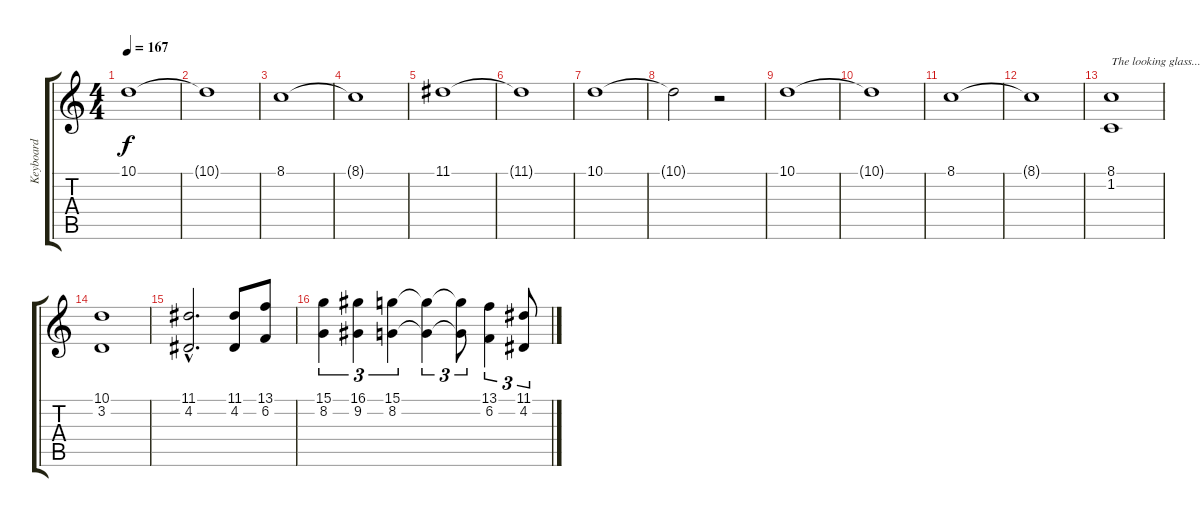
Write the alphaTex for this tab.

\track ("Keyboard" "Keyboard") {instrument pad4choir}
\staff {score tabs}
\tuning (E4 B3 G3 D3 A2 E2) {hide}
\ts (4 4)
\tempo 167
\clef g2
\ks c
10.1.1{dy f} |
10.1{t}.1 |
8.1.1 |
8.1{t}.1 |
11.1.1 |
11.1{t}.1 |
10.1.1 |
10.1{t}.2 r.2 |
10.1.1 |
10.1{t}.1 |
8.1.1 |
8.1{t}.1 |
(8.1 1.2).1{txt "The looking glass..." instrument stringensemble1} |
(10.1 3.2).1 |
(11.1{hac} 4.2{hac}).2{d} (11.1 4.2).8 (13.1 6.2).8 |
(15.1 8.2).4{tu (3 2)} (16.1 9.2).4{tu (3 2)} (15.1 8.2).4{tu (3 2)} (15.1{t} 8.2{t}).4{tu (3 2)} (15.1{t} 8.2{t}).8{tu (3 2)} (13.1 6.2).4{tu (3 2)} (11.1 4.2).8{tu (3 2)}
